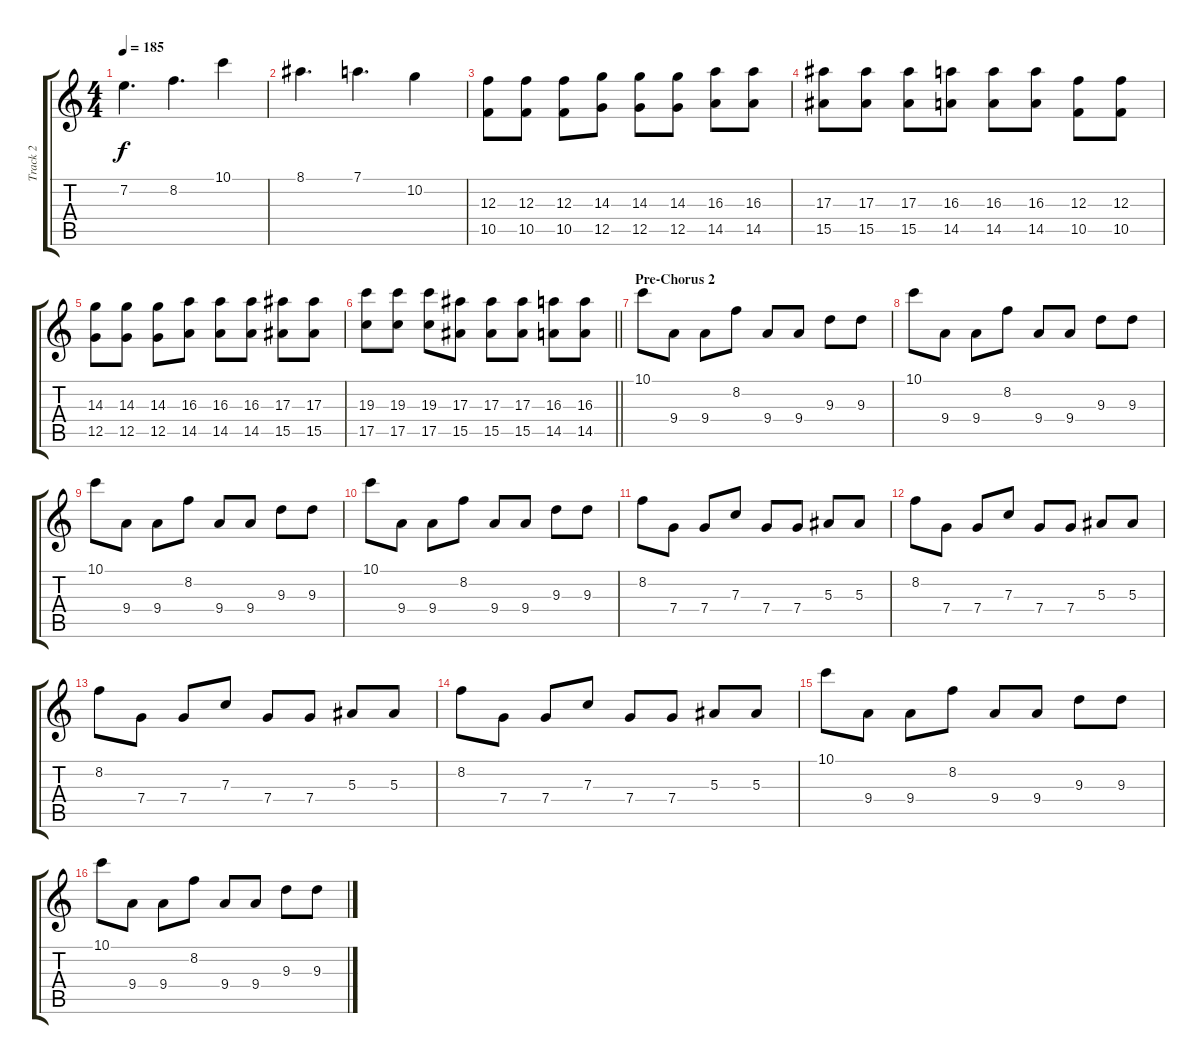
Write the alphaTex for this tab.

\track ("Track 2" "Track 2") {instrument distortionguitar}
\staff {score tabs}
\tuning (D4 A3 F3 C3 G2 C2) {hide}
\ts (4 4)
\tempo 185
\clef g2
\ks c
7.2.4{d dy f} 8.2.4{d} 10.1.4 |
8.1.4{d} 7.1.4{d} 10.2.4 |
(12.3 10.5).8 (12.3 10.5).8 (12.3 10.5).8 (14.3 12.5).8 (14.3 12.5).8 (14.3 12.5).8 (16.3 14.5).8 (16.3 14.5).8 |
(17.3 15.5).8 (17.3 15.5).8 (17.3 15.5).8 (16.3 14.5).8 (16.3 14.5).8 (16.3 14.5).8 (12.3 10.5).8 (12.3 10.5).8 |
(14.3 12.5).8 (14.3 12.5).8 (14.3 12.5).8 (16.3 14.5).8 (16.3 14.5).8 (16.3 14.5).8 (17.3 15.5).8 (17.3 15.5).8 |
\barLineRight lightlight
(19.3 17.5).8 (19.3 17.5).8 (19.3 17.5).8 (17.3 15.5).8 (17.3 15.5).8 (17.3 15.5).8 (16.3 14.5).8 (16.3 14.5).8 |
\section ("" "Pre-Chorus 2")
10.1.8 9.4.8 9.4.8 8.2.8 9.4.8 9.4.8 9.3.8 9.3.8 |
10.1.8 9.4.8 9.4.8 8.2.8 9.4.8 9.4.8 9.3.8 9.3.8 |
10.1.8 9.4.8 9.4.8 8.2.8 9.4.8 9.4.8 9.3.8 9.3.8 |
10.1.8 9.4.8 9.4.8 8.2.8 9.4.8 9.4.8 9.3.8 9.3.8 |
8.2.8 7.4.8 7.4.8 7.3.8 7.4.8 7.4.8 5.3.8 5.3.8 |
8.2.8 7.4.8 7.4.8 7.3.8 7.4.8 7.4.8 5.3.8 5.3.8 |
8.2.8 7.4.8 7.4.8 7.3.8 7.4.8 7.4.8 5.3.8 5.3.8 |
8.2.8 7.4.8 7.4.8 7.3.8 7.4.8 7.4.8 5.3.8 5.3.8 |
10.1.8 9.4.8 9.4.8 8.2.8 9.4.8 9.4.8 9.3.8 9.3.8 |
10.1.8 9.4.8 9.4.8 8.2.8 9.4.8 9.4.8 9.3.8 9.3.8
